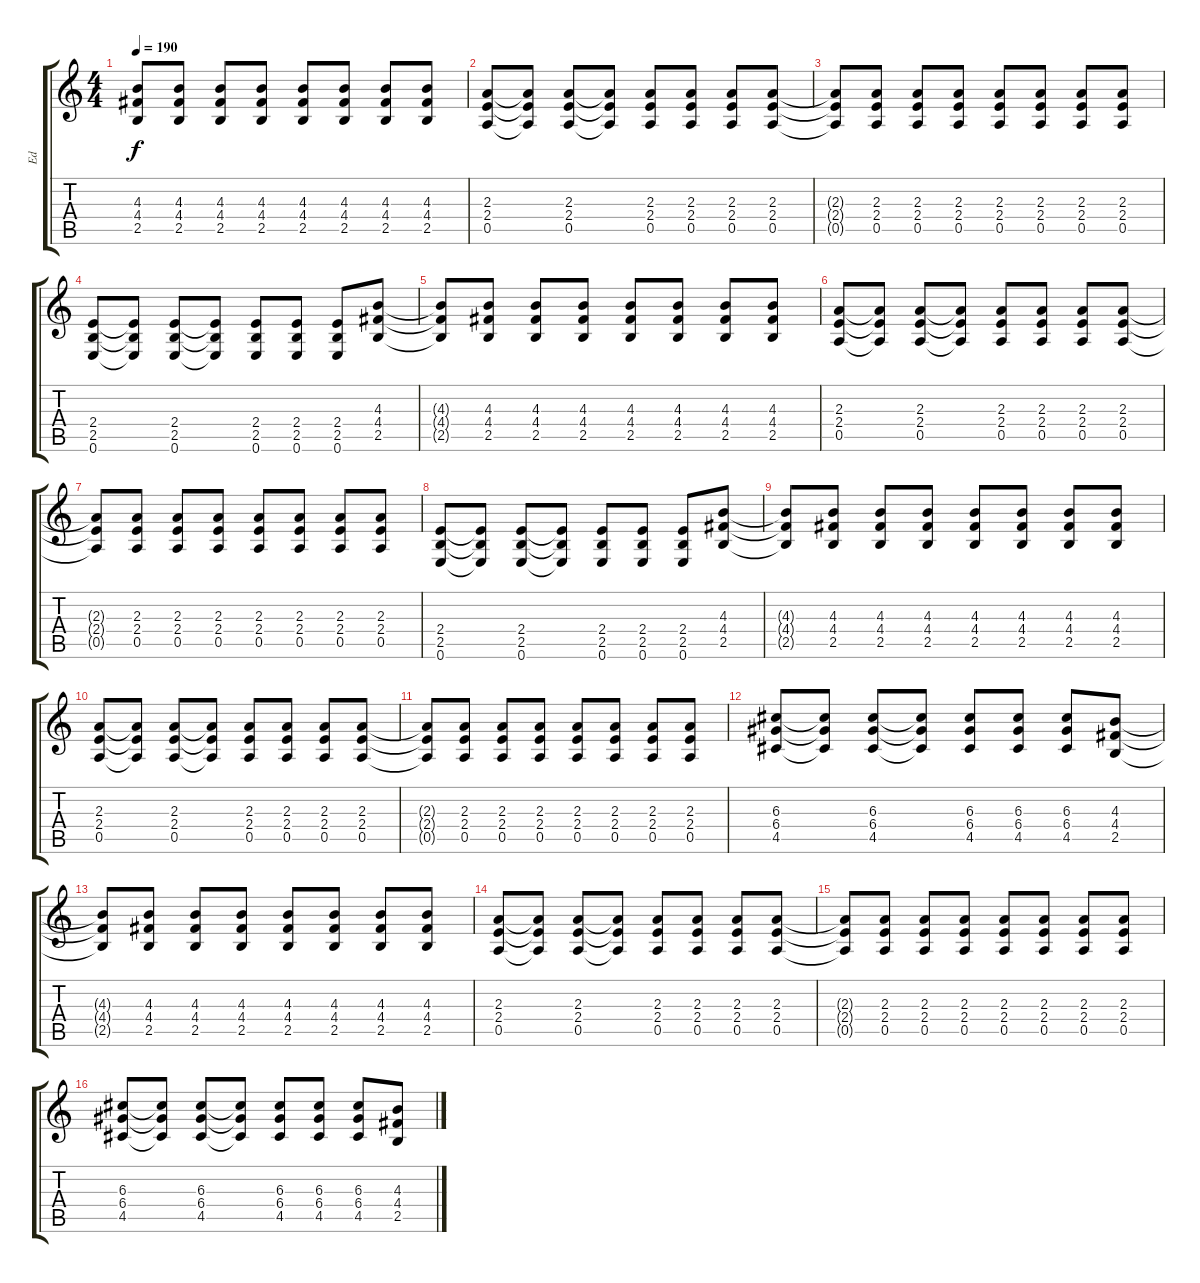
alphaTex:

\track ("Ed" "Ed") {instrument acousticguitarsteel}
\staff {score tabs}
\tuning (E4 B3 G3 D3 A2 E2) {hide}
\ts (4 4)
\tempo 190
\clef g2
\ks c
(4.3{t} 4.4{t} 2.5{t}).8{dy f} (4.3 4.4 2.5).8 (4.3 4.4 2.5).8 (4.3 4.4 2.5).8 (4.3 4.4 2.5).8 (4.3 4.4 2.5).8 (4.3 4.4 2.5).8 (4.3 4.4 2.5).8 |
(2.3 2.4 0.5).8 (2.3{t} 2.4{t} 0.5{t}).8 (2.3 2.4 0.5).8 (2.3{t} 2.4{t} 0.5{t}).8 (2.3 2.4 0.5).8 (2.3 2.4 0.5).8 (2.3 2.4 0.5).8 (2.3 2.4 0.5).8 |
(2.3{t} 2.4{t} 0.5{t}).8 (2.3 2.4 0.5).8 (2.3 2.4 0.5).8 (2.3 2.4 0.5).8 (2.3 2.4 0.5).8 (2.3 2.4 0.5).8 (2.3 2.4 0.5).8 (2.3 2.4 0.5).8 |
(2.4 2.5 0.6).8 (2.4{t} 2.5{t} 0.6{t}).8 (2.4 2.5 0.6).8 (2.4{t} 2.5{t} 0.6{t}).8 (2.4 2.5 0.6).8 (2.4 2.5 0.6).8 (2.4 2.5 0.6).8 (4.3 4.4 2.5).8 |
(4.3{t} 4.4{t} 2.5{t}).8 (4.3 4.4 2.5).8 (4.3 4.4 2.5).8 (4.3 4.4 2.5).8 (4.3 4.4 2.5).8 (4.3 4.4 2.5).8 (4.3 4.4 2.5).8 (4.3 4.4 2.5).8 |
(2.3 2.4 0.5).8 (2.3{t} 2.4{t} 0.5{t}).8 (2.3 2.4 0.5).8 (2.3{t} 2.4{t} 0.5{t}).8 (2.3 2.4 0.5).8 (2.3 2.4 0.5).8 (2.3 2.4 0.5).8 (2.3 2.4 0.5).8 |
(2.3{t} 2.4{t} 0.5{t}).8 (2.3 2.4 0.5).8 (2.3 2.4 0.5).8 (2.3 2.4 0.5).8 (2.3 2.4 0.5).8 (2.3 2.4 0.5).8 (2.3 2.4 0.5).8 (2.3 2.4 0.5).8 |
(2.4 2.5 0.6).8 (2.4{t} 2.5{t} 0.6{t}).8 (2.4 2.5 0.6).8 (2.4{t} 2.5{t} 0.6{t}).8 (2.4 2.5 0.6).8 (2.4 2.5 0.6).8 (2.4 2.5 0.6).8 (4.3 4.4 2.5).8 |
(4.3{t} 4.4{t} 2.5{t}).8 (4.3 4.4 2.5).8 (4.3 4.4 2.5).8 (4.3 4.4 2.5).8 (4.3 4.4 2.5).8 (4.3 4.4 2.5).8 (4.3 4.4 2.5).8 (4.3 4.4 2.5).8 |
(2.3 2.4 0.5).8 (2.3{t} 2.4{t} 0.5{t}).8 (2.3 2.4 0.5).8 (2.3{t} 2.4{t} 0.5{t}).8 (2.3 2.4 0.5).8 (2.3 2.4 0.5).8 (2.3 2.4 0.5).8 (2.3 2.4 0.5).8 |
(2.3{t} 2.4{t} 0.5{t}).8 (2.3 2.4 0.5).8 (2.3 2.4 0.5).8 (2.3 2.4 0.5).8 (2.3 2.4 0.5).8 (2.3 2.4 0.5).8 (2.3 2.4 0.5).8 (2.3 2.4 0.5).8 |
(6.3 6.4 4.5).8 (6.3{t} 6.4{t} 4.5{t}).8 (6.3 6.4 4.5).8 (6.3{t} 6.4{t} 4.5{t}).8 (6.3 6.4 4.5).8 (6.3 6.4 4.5).8 (6.3 6.4 4.5).8 (4.3 4.4 2.5).8 |
(4.3{t} 4.4{t} 2.5{t}).8 (4.3 4.4 2.5).8 (4.3 4.4 2.5).8 (4.3 4.4 2.5).8 (4.3 4.4 2.5).8 (4.3 4.4 2.5).8 (4.3 4.4 2.5).8 (4.3 4.4 2.5).8 |
(2.3 2.4 0.5).8 (2.3{t} 2.4{t} 0.5{t}).8 (2.3 2.4 0.5).8 (2.3{t} 2.4{t} 0.5{t}).8 (2.3 2.4 0.5).8 (2.3 2.4 0.5).8 (2.3 2.4 0.5).8 (2.3 2.4 0.5).8 |
(2.3{t} 2.4{t} 0.5{t}).8 (2.3 2.4 0.5).8 (2.3 2.4 0.5).8 (2.3 2.4 0.5).8 (2.3 2.4 0.5).8 (2.3 2.4 0.5).8 (2.3 2.4 0.5).8 (2.3 2.4 0.5).8 |
(6.3 6.4 4.5).8 (6.3{t} 6.4{t} 4.5{t}).8 (6.3 6.4 4.5).8 (6.3{t} 6.4{t} 4.5{t}).8 (6.3 6.4 4.5).8 (6.3 6.4 4.5).8 (6.3 6.4 4.5).8 (4.3 4.4 2.5).8
